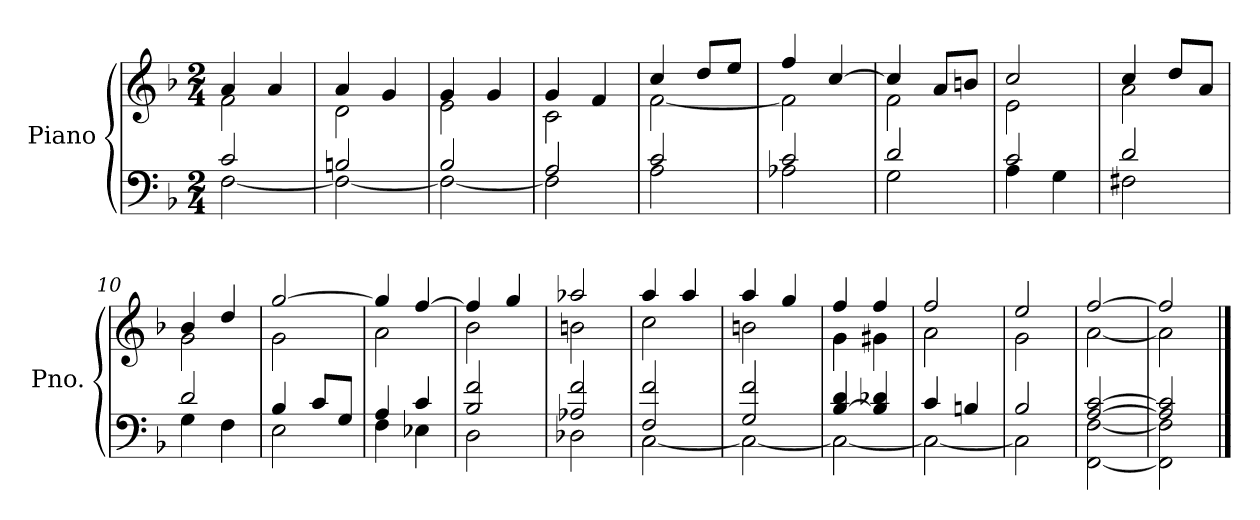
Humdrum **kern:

**kern	**kern
*part1	*part1
*staff2	*staff1
*I"Piano	*
*I'Pno.	*
*clefF4	*clefG2
*k[b-]	*k[b-]
*M2/4	*M2/4
*MM75	*MM75
=1	=1
*^	*^
2c/	[2F\	4a/	2f\
.	.	4a/	.
=2	=2	=2	=2
2Bn/	2F\_	4a/	2d\
.	.	4g/	.
=3	=3	=3	=3
2B-/	2F\_	4g/	2e\
.	.	4g/	.
=4	=4	=4	=4
2A/	2F\]	4g/	2c\
.	.	4f/	.
=5	=5	=5	=5
2c/	2A\	4cc/	[2f\
.	.	8dd/L	.
.	.	8ee/J	.
=6	=6	=6	=6
2c/	2A-X\	4ff/	2f\]
.	.	[4cc/	.
=7	=7	=7	=7
2d/	2G\	4cc/]	2f\
.	.	8a/L	.
.	.	8bn/J	.
=8	=8	=8	=8
2c/	4A\	2cc/	2e\
.	4G\	.	.
=9	=9	=9	=9
2d/	2F#X\	4cc/	2a\
.	.	8dd/L	.
.	.	8a/J	.
=10	=10	=10	=10
2d/	4G\	4b-/	2g\
.	4F\	4dd/	.
=11	=11	=11	=11
4B-/	2E\	[2gg/	2g\
8c/L	.	.	.
8G/J	.	.	.
=12	=12	=12	=12
4A/	4F\	4gg/]	2a\
4c/	4E-X\	[4ff/	.
=13	=13	=13	=13
2B-/ 2f/	2D\	4ff/]	2b-\
.	.	4gg/	.
=14	=14	=14	=14
2A-X/ 2f/	2D-X\	2aa-X/	2bn\
!!LO:LB:g=z	!!
=15	=15	=15	=15
2F/ 2f/	[2C\	4aa/	2cc\
.	.	4aa/	.
=16	=16	=16	=16
2G/ 2f/	2C\_	4aa/	2bn\
.	.	4gg/	.
=17	=17	=17	=17
[4B-/ 4d/	2C\_	4ff/	4g\
4B-/] 4d-X/	.	4ff/	4g#X\
=18	=18	=18	=18
4c/	2C\_	2ff/	2a\
4Bn/	.	.	.
=19	=19	=19	=19
2B-/	2C\]	2ee/	2g\
=20	=20	=20	=20
[2A/ [2c/	[2FF\ [2F\	[2ff/	[2a\
=21	=21	=21	=21
2A/] 2c/]	2FF\] 2F\]	2ff/]	2a\]
*v	*v	*	*
*	*v	*v
==	==
*-	*-
